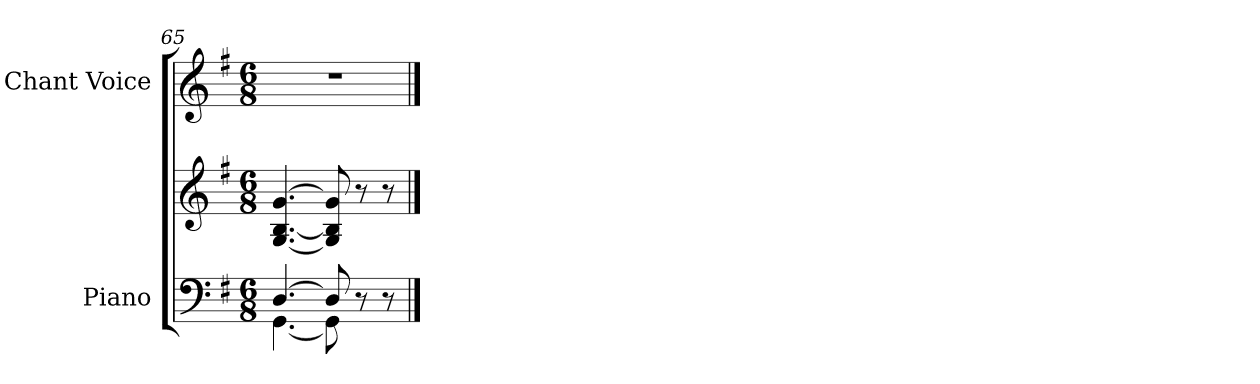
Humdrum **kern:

**kern	**kern	**kern
*part2	*part2	*part1
*staff3	*staff2	*staff1
*I"Piano	*	*I"Chant Voice
*I'Pno	*	*
*clefF4	*clefG2	*clefG2
*k[f#]	*k[f#]	*k[f#]
*M6/8	*M6/8	*M6/8
=65	=65	=65
*^	*	*
[4.D/	[4.GG\	[4.G/ [4.B/ [4.g/	2.r
8D/]	8GG\]	8G/] 8B/] 8g/]	.
8r	4ryy	8r	.
8r	.	8r	.
*v	*v	*	*
==	==	==
*-	*-	*-
